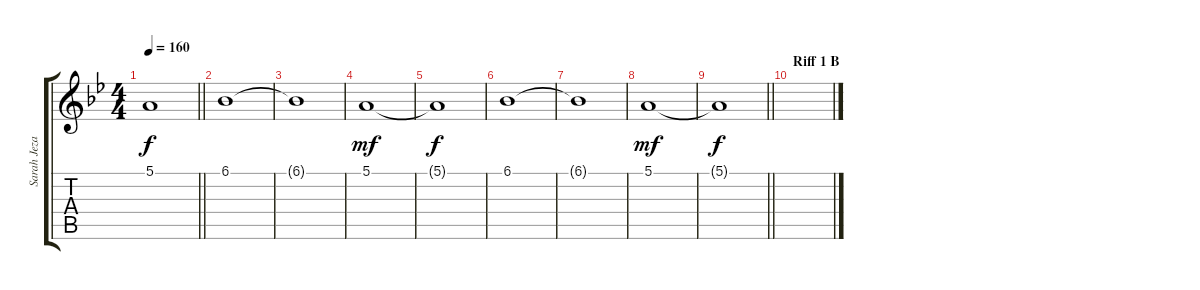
\track ("Sarah Jezabel" "Sarah Jeza") {instrument choiraahs}
\staff {score tabs}
\tuning (E4 B3 G3 D3 A2 E2) {hide}
\ts (4 4)
\tempo 160
\clef g2
\barLineRight lightlight
\ks bb
5.1{t}.1{dy f} |
6.1.1 |
6.1{t}.1 |
5.1.1{dy mf} |
5.1{t}.1{dy f} |
6.1.1 |
6.1{t}.1 |
5.1.1{dy mf} |
\barLineRight lightlight
5.1{t}.1{dy f} |
\section ("" "Riff 1 B")
